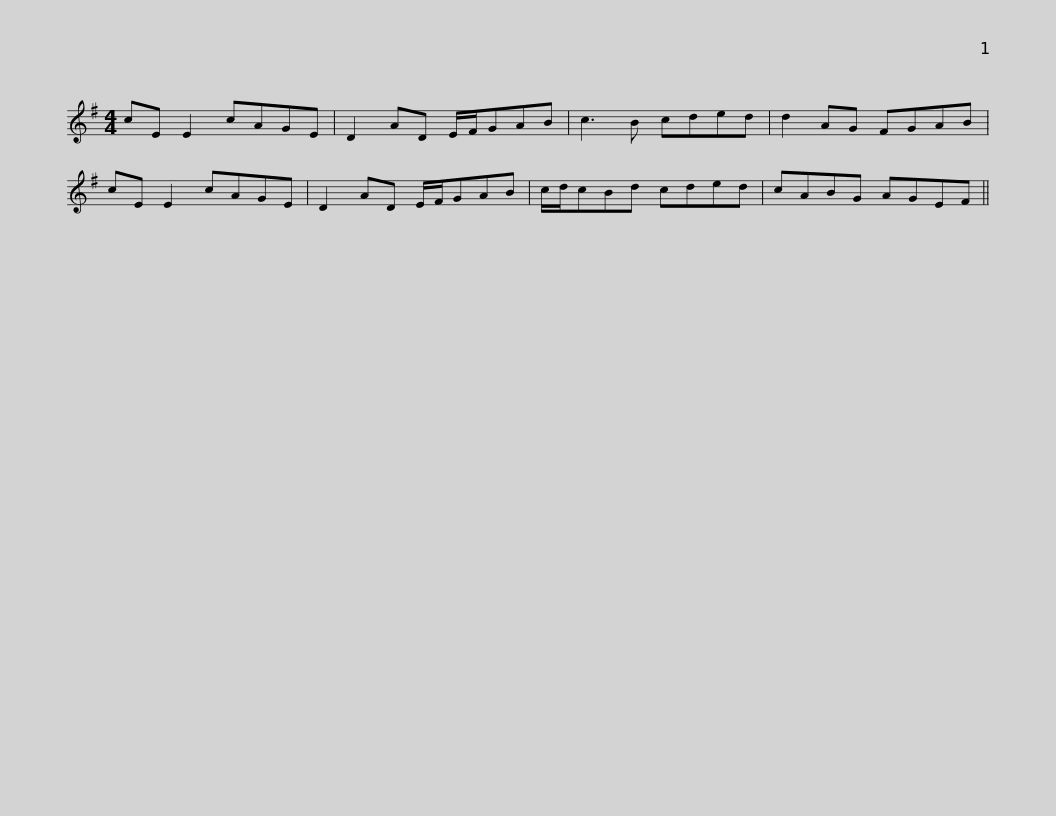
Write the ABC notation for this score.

X:1
L:1/8
M:4/4
I:linebreak $
K:Emin
V:1 treble
V:1
 cE E2 cAGE | D2 AD E/F/GAB | c3 B cded | d2 AG FGAB | cE E2 cAGE | %5
 D2 AD E/F/GAB |$ c/d/cBd cded | cABG AGEF || %8
